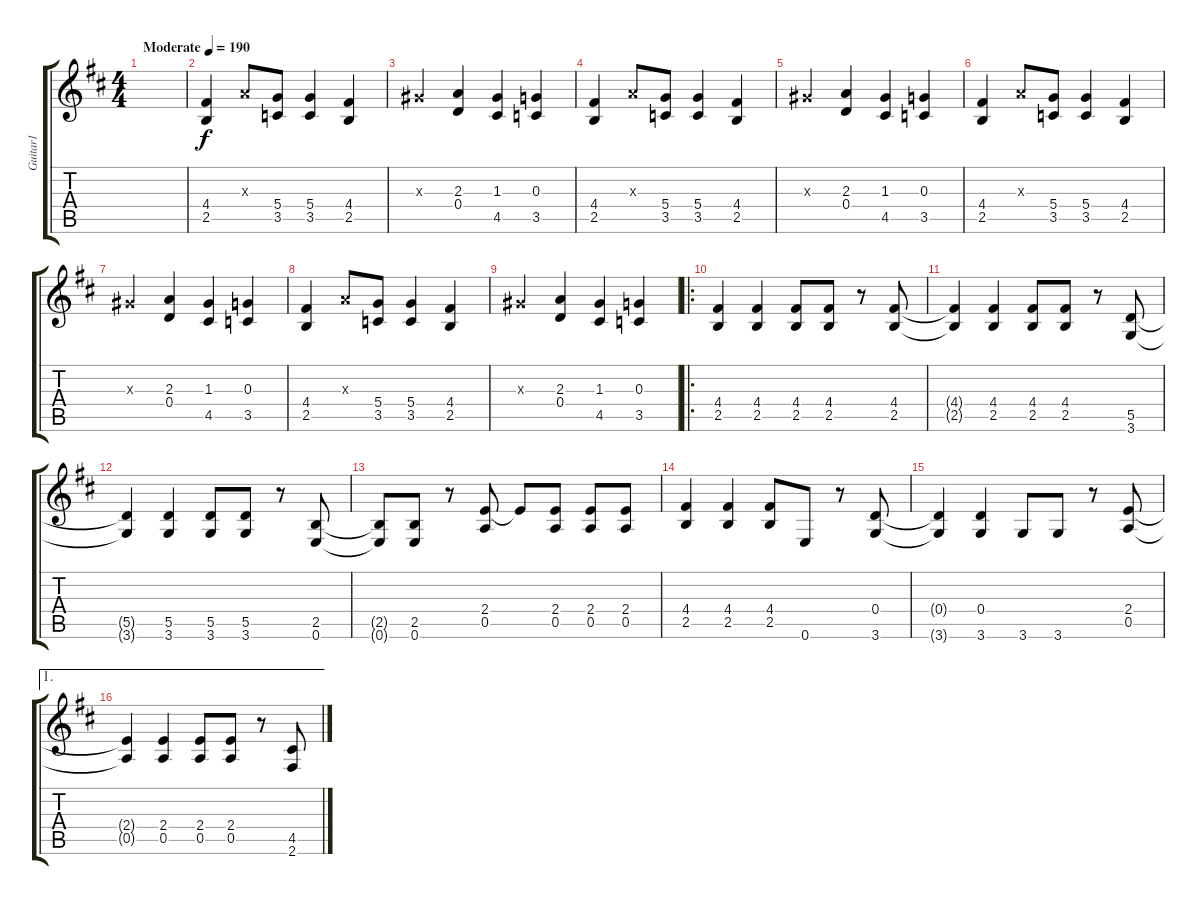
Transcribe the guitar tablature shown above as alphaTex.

\track ("Guitar1" "Guitar1") {instrument overdrivenguitar}
\staff {score tabs}
\tuning (E4 B3 G3 D3 A2 E2) {hide}
\ts (4 4)
\tempo (190 "Moderate")
\clef g2
\ks d
|
(4.4 2.5).4 2.3{x}.8 (5.4 3.5).8 (5.4 3.5).4 (4.4 2.5).4 |
1.3{x}.4 (2.3 0.4).4 (1.3 4.5).4 (0.3 3.5).4 |
(4.4 2.5).4 2.3{x}.8 (5.4 3.5).8 (5.4 3.5).4 (4.4 2.5).4 |
1.3{x}.4 (2.3 0.4).4 (1.3 4.5).4 (0.3 3.5).4 |
(4.4 2.5).4 2.3{x}.8 (5.4 3.5).8 (5.4 3.5).4 (4.4 2.5).4 |
1.3{x}.4 (2.3 0.4).4 (1.3 4.5).4 (0.3 3.5).4 |
(4.4 2.5).4 2.3{x}.8 (5.4 3.5).8 (5.4 3.5).4 (4.4 2.5).4 |
1.3{x}.4 (2.3 0.4).4 (1.3 4.5).4 (0.3 3.5).4 |
\ro
(4.4 2.5).4 (4.4 2.5).4 (4.4 2.5).8 (4.4 2.5).8 r.8 (4.4 2.5).8 |
(4.4{t} 2.5{t}).4 (4.4 2.5).4 (4.4 2.5).8 (4.4 2.5).8 r.8 (5.5 3.6).8 |
(5.5{t} 3.6{t}).4 (5.5 3.6).4 (5.5 3.6).8 (5.5 3.6).8 r.8 (2.5 0.6).8 |
(2.5{t} 0.6{t}).8 (2.5 0.6).8 r.8 (2.4 0.5).8 2.4{t}.8 (2.4 0.5).8 (2.4 0.5).8 (2.4 0.5).8 |
(4.4 2.5).4 (4.4 2.5).4 (4.4 2.5).8 0.6.8 r.8 (0.4 3.6).8 |
(0.4{t} 3.6{t}).4 (0.4 3.6).4 3.6.8 3.6.8 r.8 (2.4 0.5).8 |
\ae 1
(2.4{t} 0.5{t}).4 (2.4 0.5).4 (2.4 0.5).8 (2.4 0.5).8 r.8 (4.5 2.6).8
